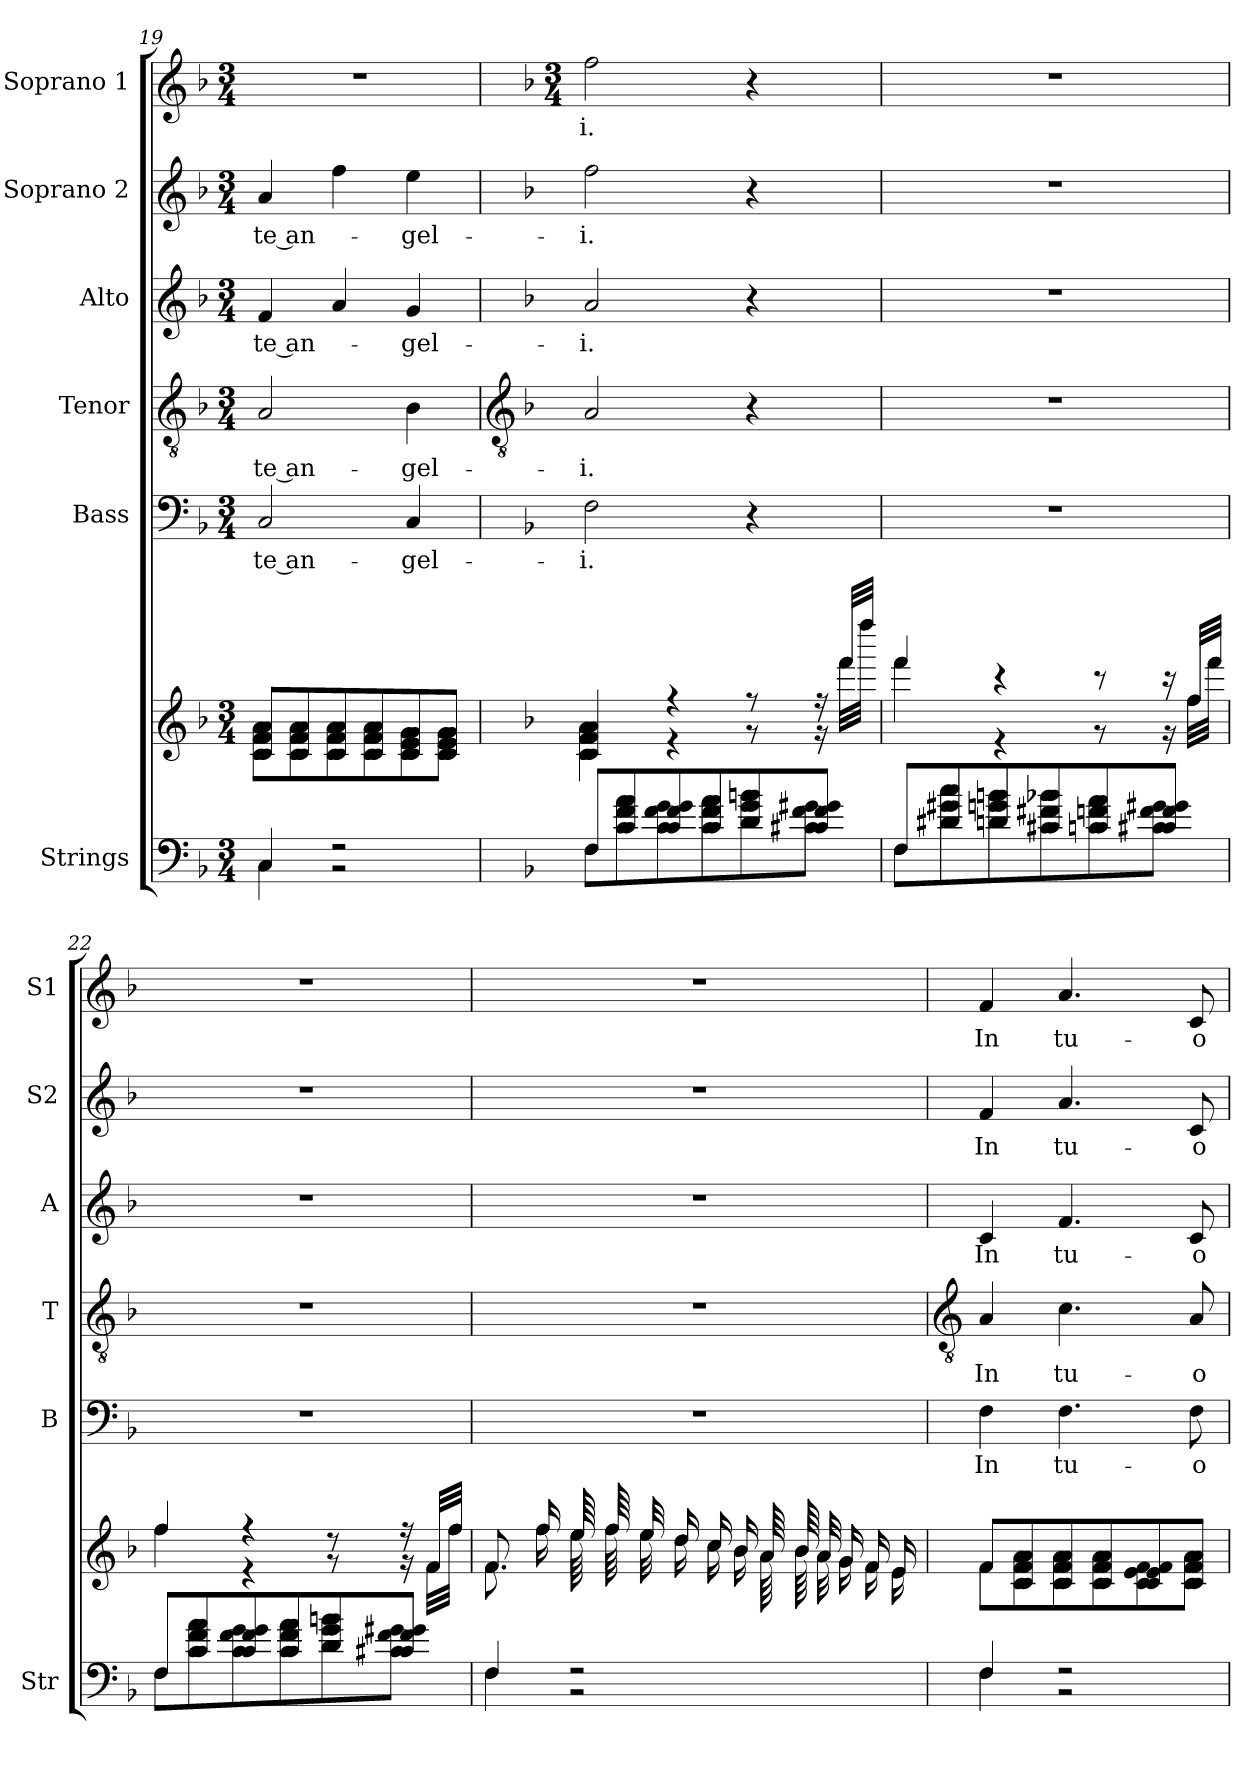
**kern	**kern	**kern	**text	**kern	**text	**kern	**text	**kern	**text	**kern	**text
*part6	*part6	*part5	*part5	*part4	*part4	*part3	*part3	*part2	*part2	*part1	*part1
*staff7	*staff6	*staff5	*staff5	*staff4	*staff4	*staff3	*staff3	*staff2	*staff2	*staff1	*staff1
*I"Strings	*	*I"Bass	*	*I"Tenor	*	*I"Alto	*	*I"Soprano 2	*	*I"Soprano 1	*
*I'Str	*	*I'B	*	*I'T	*	*I'A	*	*I'S2	*	*I'S1	*
*clefF4	*clefG2	*clefF4	*	*clefGv2	*	*clefG2	*	*clefG2	*	*clefG2	*
*k[b-]	*k[b-]	*k[b-]	*	*k[b-]	*	*k[b-]	*	*k[b-]	*	*k[b-]	*
*F:	*F:	*F:	*	*F:	*	*F:	*	*F:	*	*F:	*
*M3/4	*M3/4	*M3/4	*	*M3/4	*	*M3/4	*	*M3/4	*	*M3/4	*
=19	=19	=19	=19	=19	=19	=19	=19	=19	=19	=19	=19
*^	*^	*	*	*	*	*	*	*	*	*	*
!	!	!	!	!	!LO:LY:b	!	!LO:LY:b	!	!LO:LY:b	!	!LO:LY:b	!	!
4C/	4C\	8c/ 8f/ 8a/L	8c\ 8f\ 8a\L	2C	te an-	2A	te an-	4f	te an-	4a	te an-	2.r	.
.	.	8c/ 8f/ 8a/	8c\ 8f\ 8a\	.	.	.	.	.	.	.	.	.	.
2r	2r	8c/ 8f/ 8a/	8c\ 8f\ 8a\	.	.	.	.	4a	.	4ff	.	.	.
.	.	8c/ 8f/ 8a/	8c\ 8f\ 8a\	.	.	.	.	.	.	.	.	.	.
!	!	!	!	!	!LO:LY:b	!	!LO:LY:b	!	!LO:LY:b	!	!LO:LY:b	!	!
.	.	8c/ 8e/ 8g/	8c\ 8e\ 8g\	4C	-gel-	4B-	-gel-	4g	-gel-	4ee	-gel-	.	.
.	.	8c/ 8e/ 8g/J	8c\ 8e\ 8g\J	.	.	.	.	.	.	.	.	.	.
!!LO:LB:g=z
=20	=20	=20	=20	=20	=20	=20	=20	=20	=20	=20	=20	=20	=20
*	*	*	*	*	*	*clefGv2	*	*	*	*	*	*	*
*	*	*	*	*	*	*	*	*	*	*	*	*k[b-]	*
*	*	*	*	*	*	*	*	*	*	*	*	*F:	*
*	*	*	*	*	*	*	*	*	*	*	*	*M3/4	*
!	!	!	!	!	!LO:LY:b	!	!LO:LY:b	!	!LO:LY:b	!	!LO:LY:b	!	!LO:LY:b
8F/L	8F\L	4c/ 4f/ 4a/	4c\ 4f\ 4a\	2F	-i.	2A	-i.	2a	-i.	2ff	-i.	2ff	i.
8c/ 8f/ 8a/	8c\ 8f\ 8a\	.	.	.	.	.	.	.	.	.	.	.	.
8c/ 8f/ 8g/	8c\ 8f\ 8g\	4r	4r	.	.	.	.	.	.	.	.	.	.
8c/ 8f/ 8a/	8c\ 8f\ 8a\	.	.	.	.	.	.	.	.	.	.	.	.
8d/ 8g/ 8bn/	8d\ 8g\ 8bn\	8r	8r	4r	.	4r	.	4r	.	4r	.	4r	.
8c#X/ 8f/ 8g#X/J	8c#X\ 8f\ 8g#X\J	16r	16r	.	.	.	.	.	.	.	.	.	.
.	.	32fff/LLL	32fff\LLL	.	.	.	.	.	.	.	.	.	.
.	.	32ffff/JJJ	32ffff\JJJ	.	.	.	.	.	.	.	.	.	.
=21	=21	=21	=21	=21	=21	=21	=21	=21	=21	=21	=21	=21	=21
!	!	!	!	!LO:N:vis=1	!	!LO:N:vis=1	!	!LO:N:vis=1	!	!LO:N:vis=1	!	!LO:N:vis=1	!
8F/L	8F\L	4fff/	4fff\	2.r	.	2.r	.	2.r	.	2.r	.	2.r	.
8d#X/ 8g#X/ 8cc/	8d#X\ 8g#X\ 8cc\	.	.	.	.	.	.	.	.	.	.	.	.
8dn/ 8gn/ 8bn/	8dn\ 8gn\ 8bn\	4r	4r	.	.	.	.	.	.	.	.	.	.
8c#X/ 8f#X/ 8b-X/	8c#X\ 8f#X\ 8b-X\	.	.	.	.	.	.	.	.	.	.	.	.
8cn/ 8fn/ 8a/	8cn\ 8fn\ 8a\	8r	8r	.	.	.	.	.	.	.	.	.	.
8c#X/ 8f/ 8g#X/J	8c#X\ 8f\ 8g#X\J	16r	16r	.	.	.	.	.	.	.	.	.	.
.	.	32ff/LLL	32ff\LLL	.	.	.	.	.	.	.	.	.	.
.	.	32fff/JJJ	32fff\JJJ	.	.	.	.	.	.	.	.	.	.
=22	=22	=22	=22	=22	=22	=22	=22	=22	=22	=22	=22	=22	=22
!	!	!	!	!LO:N:vis=1	!	!LO:N:vis=1	!	!LO:N:vis=1	!	!LO:N:vis=1	!	!LO:N:vis=1	!
8F/L	8F\L	4ff/	4ff\	2.r	.	2.r	.	2.r	.	2.r	.	2.r	.
8c/ 8f/ 8a/	8c\ 8f\ 8a\	.	.	.	.	.	.	.	.	.	.	.	.
8c/ 8f/ 8g/	8c\ 8f\ 8g\	4r	4r	.	.	.	.	.	.	.	.	.	.
8c/ 8f/ 8a/	8c\ 8f\ 8a\	.	.	.	.	.	.	.	.	.	.	.	.
8d/ 8g/ 8bn/	8d\ 8g\ 8bn\	8r	8r	.	.	.	.	.	.	.	.	.	.
8c#X/ 8f/ 8g#X/J	8c#X\ 8f\ 8g#X\J	16r	16r	.	.	.	.	.	.	.	.	.	.
.	.	32f/LLL	32f\LLL	.	.	.	.	.	.	.	.	.	.
.	.	32ff/JJJ	32ff\JJJ	.	.	.	.	.	.	.	.	.	.
=23	=23	=23	=23	=23	=23	=23	=23	=23	=23	=23	=23	=23	=23
!	!	!	!	!LO:N:vis=1	!	!LO:N:vis=1	!	!LO:N:vis=1	!	!LO:N:vis=1	!	!LO:N:vis=1	!
4F/	4F\	8.f/L	8.f\L	2.r	.	2.r	.	2.r	.	2.r	.	2.r	.
.	.	16ff/L	16ff\L	.	.	.	.	.	.	.	.	.	.
2r	2r	64ee/LL	64ee\LL	.	.	.	.	.	.	.	.	.	.
.	.	64ff/	64ff\	.	.	.	.	.	.	.	.	.	.
.	.	32ee/	32ee\	.	.	.	.	.	.	.	.	.	.
.	.	16dd/	16dd\	.	.	.	.	.	.	.	.	.	.
.	.	16cc/	16cc\	.	.	.	.	.	.	.	.	.	.
.	.	16b-/	16b-\	.	.	.	.	.	.	.	.	.	.
.	.	64a/LL	64a\LL	.	.	.	.	.	.	.	.	.	.
.	.	64b-/	64b-\	.	.	.	.	.	.	.	.	.	.
.	.	32a/	32a\	.	.	.	.	.	.	.	.	.	.
.	.	16g/	16g\	.	.	.	.	.	.	.	.	.	.
.	.	16f/	16f\	.	.	.	.	.	.	.	.	.	.
.	.	16e/JJ	16e\JJ	.	.	.	.	.	.	.	.	.	.
!!LO:LB:g=z
=24	=24	=24	=24	=24	=24	=24	=24	=24	=24	=24	=24	=24	=24
*	*	*	*	*	*	*clefGv2	*	*	*	*	*	*	*
!	!	!	!	!	!LO:LY:b	!	!LO:LY:b	!	!LO:LY:b	!	!LO:LY:b	!	!LO:LY:b
4F/	4F\	8f/L	8f\L	4F	In	4A	In	4c	In	4f	In	4f	In
.	.	8c/ 8f/ 8a/	8c\ 8f\ 8a\	.	.	.	.	.	.	.	.	.	.
!	!	!	!	!	!LO:LY:b	!	!LO:LY:b	!	!LO:LY:b	!	!LO:LY:b	!	!LO:LY:b
2r	2r	8c/ 8f/ 8a/	8c\ 8f\ 8a\	4.F	tu-	4.c	tu-	4.f	tu-	4.a	tu-	4.a	tu-
.	.	8c/ 8f/ 8a/	8c\ 8f\ 8a\	.	.	.	.	.	.	.	.	.	.
.	.	8c/ 8e/ 8f/	8c\ 8e\ 8f\	.	.	.	.	.	.	.	.	.	.
!	!	!	!	!	!LO:LY:b	!	!LO:LY:b	!	!LO:LY:b	!	!LO:LY:b	!	!LO:LY:b
.	.	8c/ 8f/ 8a/J	8c\ 8f\ 8a\J	8F	-o	8A	-o	8c	-o	8c	-o	8c	-o
*v	*v	*	*	*	*	*	*	*	*	*	*	*	*
*	*v	*v	*	*	*	*	*	*	*	*	*	*
=	=	=	=	=	=	=	=	=	=	=	=
*-	*-	*-	*-	*-	*-	*-	*-	*-	*-	*-	*-
